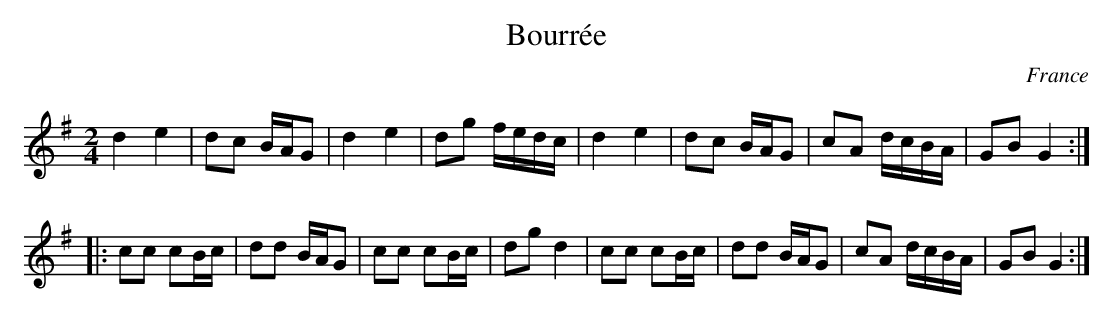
X:1
T:Bourr\'ee
M:2/4
L:1/8
O:France
K:G
d2e2| dc B/A/G| d2e2| dg f/e/d/c/| d2e2| dc B/A/G| cA d/c/B/A/| GB G2::
cc cB/c/| dd B/A/G| cc cB/c/| dg d2| cc cB/c/| dd B/A/G| cA d/c/B/A/ | GB G2:|
